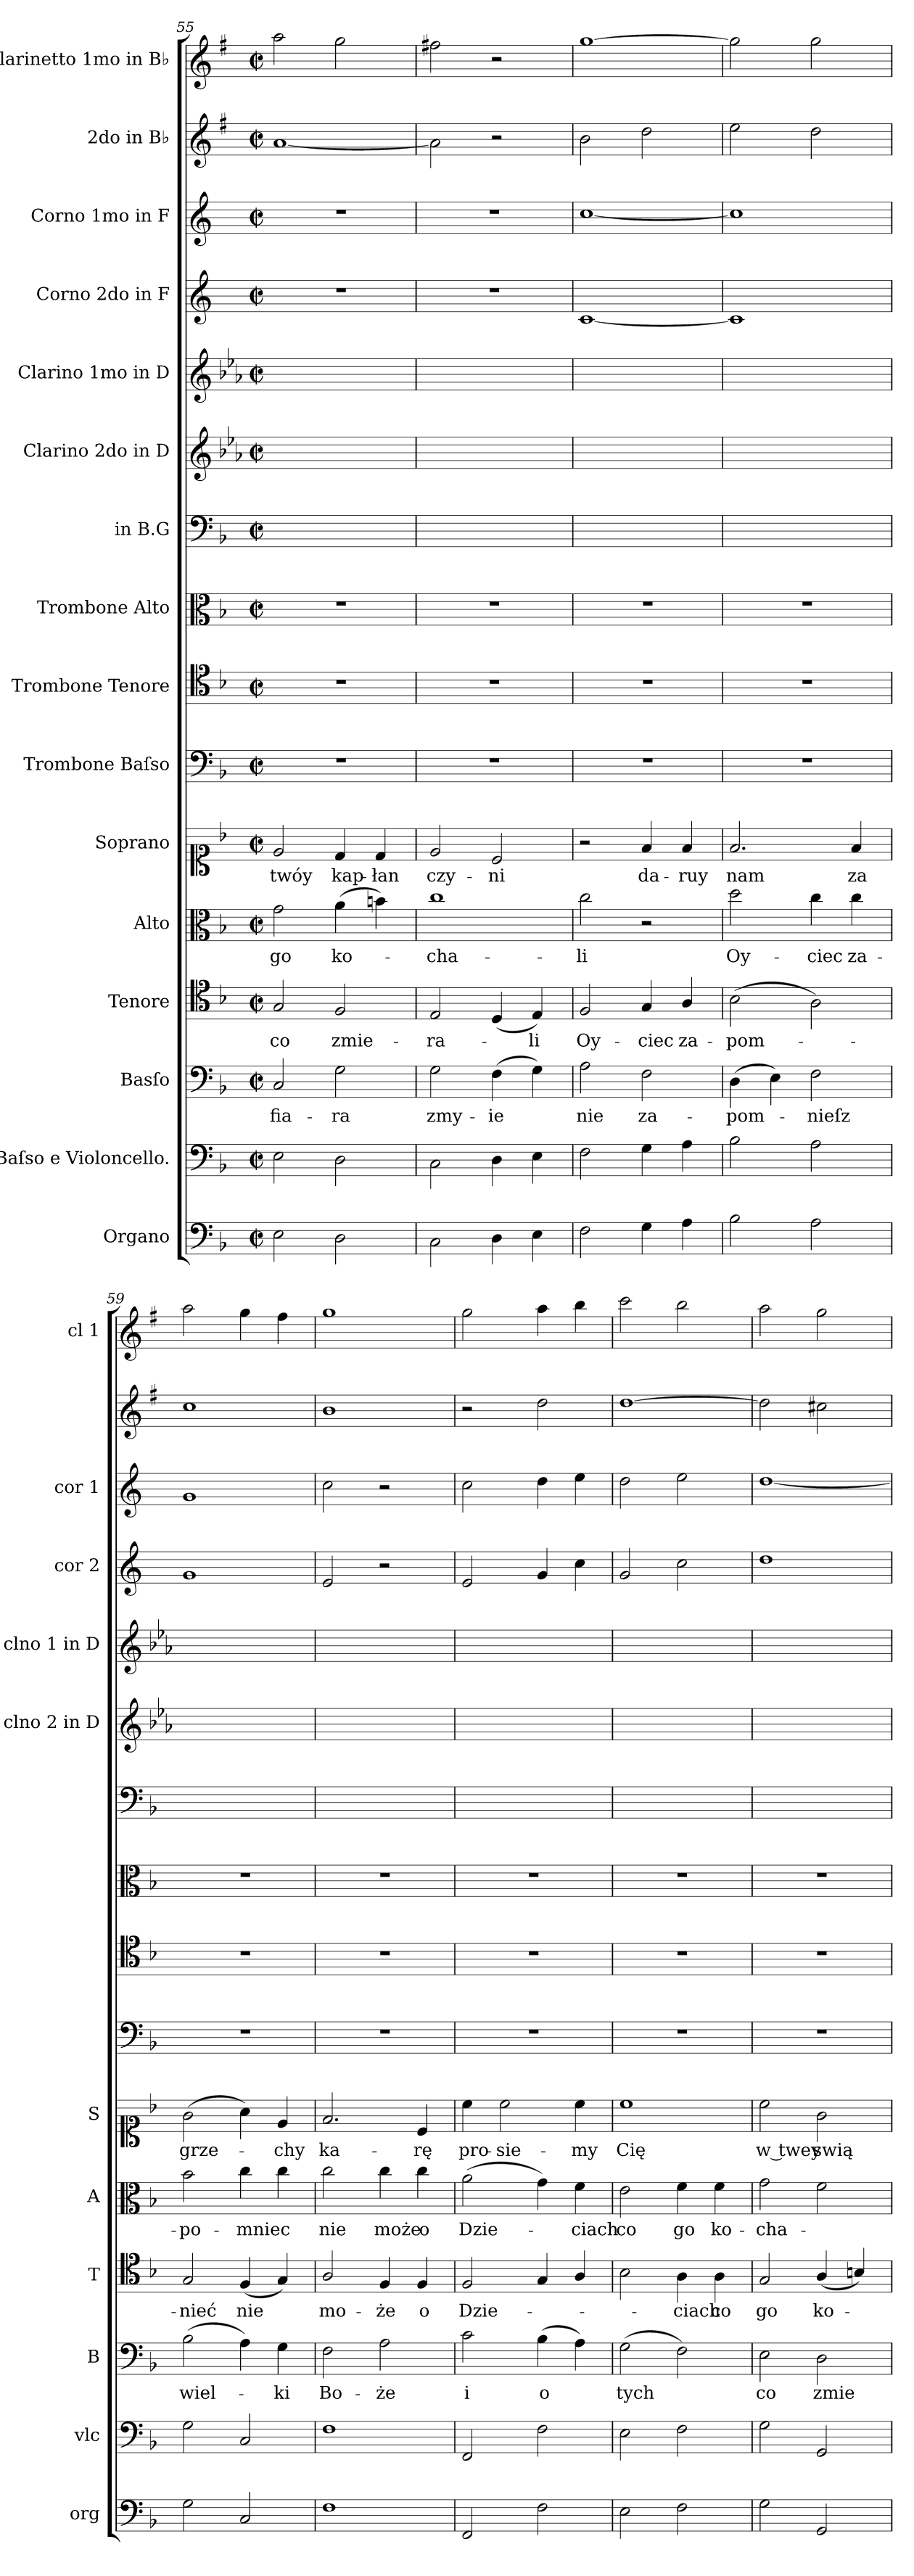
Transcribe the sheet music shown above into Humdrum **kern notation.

**kern	**kern	**kern	**text	**kern	**text	**kern	**text	**kern	**text	**kern	**kern	**kern	**kern	**kern	**kern	**kern	**dynam	**kern	**dynam	**kern	**kern
*part16	*part15	*part14	*part14	*part13	*part13	*part12	*part12	*part11	*part11	*part10	*part9	*part8	*part7	*part6	*part5	*part4	*part4	*part3	*part3	*part2	*part1
*staff16	*staff15	*staff14	*staff14	*staff13	*staff13	*staff12	*staff12	*staff11	*staff11	*staff10	*staff9	*staff8	*staff7	*staff6	*staff5	*staff4	*staff4	*staff3	*staff3	*staff2	*staff1
*I"Organo	*I"Baſso e Violoncello.	*I"Basſo	*	*I"Tenore	*	*I"Alto	*	*I"Soprano	*	*I"Trombone Baſso	*I"Trombone Tenore	*I"Trombone Alto	*I"in B.G	*I"Clarino 2do in D	*I"Clarino 1mo in D	*I"Corno 2do in F	*	*I"Corno 1mo in F	*	*I"2do in B♭	*I"Clarinetto 1mo in B♭
*I'org	*I'vlc	*I'B	*	*I'T	*	*I'A	*	*I'S	*	*	*	*	*	*I'clno 2 in D	*I'clno 1 in D	*I'cor 2	*	*I'cor 1	*	*	*I'cl 1
*clefF4	*clefF4	*clefF4	*	*clefC4	*	*clefC3	*	*clefC1	*	*clefF4	*clefC4	*clefC3	*clefF4	*clefG2	*clefG2	*clefG2	*	*clefG2	*	*clefG2	*clefG2
*	*	*	*	*	*	*	*	*	*	*	*	*	*	*ITrd-1c-2	*ITrd-1c-2	*ITrd4c7	*	*ITrd4c7	*	*ITrd1c2	*ITrd1c2
*k[b-]	*k[b-]	*k[b-]	*	*k[b-]	*	*k[b-]	*	*k[b-]	*	*k[b-]	*k[b-]	*k[b-]	*k[b-]	*k[b-]	*k[b-]	*k[b-]	*	*k[b-]	*	*k[b-]	*k[b-]
*M2/2	*M2/2	*M2/2	*	*M2/2	*	*M2/2	*	*M2/2	*	*M2/2	*M2/2	*M2/2	*M2/2	*M2/2	*M2/2	*M2/2	*	*M2/2	*	*M2/2	*M2/2
*met(c|)	*met(c|)	*met(c|)	*	*met(c|)	*	*met(c|)	*	*met(c|)	*	*met(c|)	*met(c|)	*met(c|)	*met(c|)	*met(c|)	*met(c|)	*met(c|)	*	*met(c|)	*	*met(c|)	*met(c|)
=55	=55	=55	=55	=55	=55	=55	=55	=55	=55	=55	=55	=55	=55	=55	=55	=55	=55	=55	=55	=55	=55
2E\	2E\	2C/	-fia-	2G/	co	2g\	go	2e/	twóy	1r	1r	1r	1ryy	1ryy	1ryy	1r	.	1r	.	[1g/	2gg\
2D\	2D\	2G\	-ra	2F/	zmie-	(4a\	ko-	4d/	kap-	.	.	.	.	.	.	.	.	.	.	.	2ff\
.	.	.	.	.	.	4bn\)	.	4d/	-łan	.	.	.	.	.	.	.	.	.	.	.	.
=56	=56	=56	=56	=56	=56	=56	=56	=56	=56	=56	=56	=56	=56	=56	=56	=56	=56	=56	=56	=56	=56
*	*	*	*	*	*	*	*	*	*	*	*	*	*	*	*	*^	*	*	*	*	*
2C\	2C\	2G\	zmy-	2E/	-ra-	1cc\	-cha-	2e/	czy-	1r	1r	1r	1ryy	1ryy	1ryy	1r	2.ryy	.	1r	.	2g\]	2een\
4D\	4D\	(4F\	-ie	(4D/	.	.	.	2c/	-ni	.	.	.	.	.	.	.	.	.	.	.	2r	2r
4E\	4E\	4G\)	.	4E/)	-li	.	.	.	.	.	.	.	.	.	.	.	4ryy	po	.	.	.	.
*	*	*	*	*	*	*	*	*	*	*	*	*	*	*	*	*v	*v	*	*	*	*	*
=57	=57	=57	=57	=57	=57	=57	=57	=57	=57	=57	=57	=57	=57	=57	=57	=57	=57	=57	=57	=57	=57
2F\	2F\	2A\	nie	2F/	Oy-	2cc\	-li	2r	.	1r	1r	1r	1ryy	1ryy	1ryy	[1F/	.	[1f/	po	2a\	[1ff\
4G\	4G\	2F\	za-	4G/	-ciec	2r	.	4f/	da-	.	.	.	.	.	.	.	.	.	.	2cc\	.
4A\	4A\	.	.	4A/	za-	.	.	4f/	-ruy	.	.	.	.	.	.	.	.	.	.	.	.
=58	=58	=58	=58	=58	=58	=58	=58	=58	=58	=58	=58	=58	=58	=58	=58	=58	=58	=58	=58	=58	=58
2B-\	2B-\	(4D\	-pom-	(2B-\	-pom-	2dd\	Oy-	2.f/	nam	1r	1r	1r	1ryy	1ryy	1ryy	1F/]	.	1f/]	.	2dd\	2ff\]
.	.	4E\)	.	.	.	.	.	.	.	.	.	.	.	.	.	.	.	.	.	.	.
2A\	2A\	2F\	-nieſz	2A\)	.	4cc\	-ciec	.	.	.	.	.	.	.	.	.	.	.	.	2cc\	2ff\
.	.	.	.	.	.	4cc\	za-	4f/	za	.	.	.	.	.	.	.	.	.	.	.	.
=59	=59	=59	=59	=59	=59	=59	=59	=59	=59	=59	=59	=59	=59	=59	=59	=59	=59	=59	=59	=59	=59
2G\	2G\	(2B-\	wiel-	2G/	-nieć	2b-\	-po-	(2g\	grze-	1r	1r	1r	1ryy	1ryy	1ryy	1c/	.	1c/	.	1b-\	2gg\
2C/	2C/	4A\)	.	(4F/	nie	4cc\	-mniec	4a\)	.	.	.	.	.	.	.	.	.	.	.	.	4ff\
.	.	4G\	-ki	4G/)	.	4cc\	.	4e/	-chy	.	.	.	.	.	.	.	.	.	.	.	4ee\
=60	=60	=60	=60	=60	=60	=60	=60	=60	=60	=60	=60	=60	=60	=60	=60	=60	=60	=60	=60	=60	=60
1F\	1F\	2F\	Bo-	2A/	mo-	2cc\	nie	2.f/	ka-	1r	1r	1r	1ryy	1ryy	1ryy	2A/	.	2f\	.	1a/	1ff\
.	.	2A\	-że	4F/	-że	4cc\	może	.	.	.	.	.	.	.	.	2r	.	2r	.	.	.
.	.	.	.	4F/	o	4cc\	o	4c/	-rę	.	.	.	.	.	.	.	.	.	.	.	.
=61	=61	=61	=61	=61	=61	=61	=61	=61	=61	=61	=61	=61	=61	=61	=61	=61	=61	=61	=61	=61	=61
2FF/	2FF/	2c\	i	2F/	Dzie-	(2a\	Dzie-	4cc\	pro-	1r	1r	1r	1ryy	1ryy	1ryy	2A/	.	2f\	.	2r	2ff\
.	.	.	.	.	.	.	.	2cc\	-sie-	.	.	.	.	.	.	.	.	.	.	.	.
2F\	2F\	(4B-\	o	4G/	.	4g\)	.	.	.	.	.	.	.	.	.	4c/	.	4g\	.	2cc\	4gg\
.	.	4A\)	.	4A/	.	4f\	-ciach	4cc\	-my	.	.	.	.	.	.	4f\	.	4a\	.	.	4aa\
=62	=62	=62	=62	=62	=62	=62	=62	=62	=62	=62	=62	=62	=62	=62	=62	=62	=62	=62	=62	=62	=62
2E\	2E\	(2G\	tych	2B-\	.	2e\	co	1cc\	Cię	1r	1r	1r	1ryy	1ryy	1ryy	2c/	.	2g\	.	[1cc\	2bb-\
2F\	2F\	2F\)	.	4A\	-ciach	4f\	go	.	.	.	.	.	.	.	.	2f\	.	2a\	.	.	2aa\
.	.	.	.	4A\	co	4f\	ko-	.	.	.	.	.	.	.	.	.	.	.	.	.	.
=63	=63	=63	=63	=63	=63	=63	=63	=63	=63	=63	=63	=63	=63	=63	=63	=63	=63	=63	=63	=63	=63
2G\	2G\	2E\	co	2G/	go	2g\	-cha-	2cc\	w twey	1r	1r	1r	1ryy	1ryy	1ryy	1g/	.	[1g/	.	2cc\]	2gg\
2GG/	2GG/	2D\	zmie-	(4A/	ko-	2f\	.	2g\	swią-	.	.	.	.	.	.	.	.	.	.	2bn\	2ff\
.	.	.	.	4Bn/)	.	.	.	.	.	.	.	.	.	.	.	.	.	.	.	.	.
=	=	=	=	=	=	=	=	=	=	=	=	=	=	=	=	=	=	=	=	=	=
*-	*-	*-	*-	*-	*-	*-	*-	*-	*-	*-	*-	*-	*-	*-	*-	*-	*-	*-	*-	*-	*-
